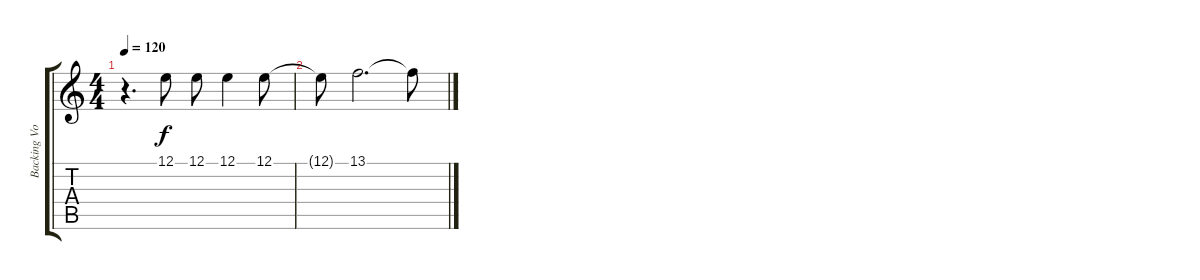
\track ("Backing Vox" "Backing Vo") {instrument voiceoohs}
\staff {score tabs}
\tuning (E4 B3 G3 D3 A2 E2) {hide}
\ts (4 4)
\tempo 120
\clef g2
\ks c
r.4{d dy f} 12.1.8{volume 2} 12.1.8{volume 2} 12.1.4{volume 1} 12.1.8{volume 1} |
12.1{t}.8 13.1.2{d volume 0} 13.1{t}.8
